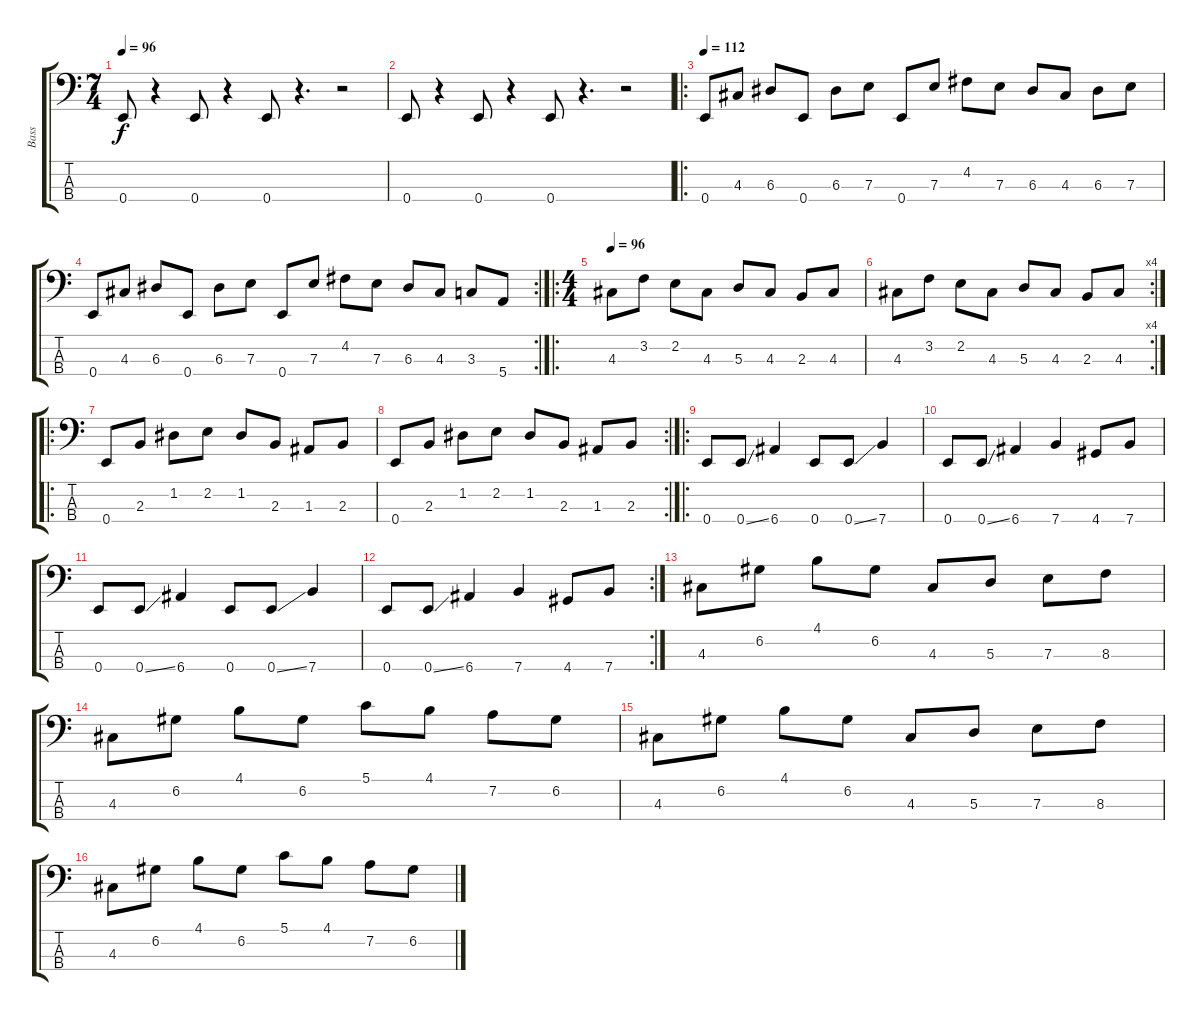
\track ("Bass" "Bass") {instrument electricbassfinger}
\staff {score tabs}
\tuning (G2 D2 A1 E1) {hide}
\ts (7 4)
\tempo 96
\tempo 128
\tempo 96
\clef f4
\ks c
0.4.8{dy f instrument electricbassfinger} r.4 0.4.8 r.4 0.4.8 r.4{d} r.2 |
0.4.8 r.4 0.4.8 r.4 0.4.8 r.4{d} r.2 |
\ro
\tempo 112
0.4.8 4.3.8 6.3.8 0.4.8 6.3.8 7.3.8 0.4.8 7.3.8 4.2.8 7.3.8 6.3.8 4.3.8 6.3.8 7.3.8 |
\rc 2
0.4.8 4.3.8 6.3.8 0.4.8 6.3.8 7.3.8 0.4.8 7.3.8 4.2.8 7.3.8 6.3.8 4.3.8 3.3.8 5.4.8 |
\ro
\ts (4 4)
\tempo 96
4.3.8 3.2.8 2.2.8 4.3.8 5.3.8 4.3.8 2.3.8 4.3.8 |
\rc 4
4.3.8 3.2.8 2.2.8 4.3.8 5.3.8 4.3.8 2.3.8 4.3.8 |
\ro
0.4.8 2.3.8 1.2.8 2.2.8 1.2.8 2.3.8 1.3.8 2.3.8 |
\rc 2
0.4.8 2.3.8 1.2.8 2.2.8 1.2.8 2.3.8 1.3.8 2.3.8 |
\ro
0.4.8 0.4{ss}.8 6.4.4 0.4.8 0.4{ss}.8 7.4.4 |
0.4.8 0.4{ss}.8 6.4.4 7.4.4 4.4.8 7.4.8 |
0.4.8 0.4{ss}.8 6.4.4 0.4.8 0.4{ss}.8 7.4.4 |
\rc 2
0.4.8 0.4{ss}.8 6.4.4 7.4.4 4.4.8 7.4.8 |
4.3.8 6.2.8 4.1.8 6.2.8 4.3.8 5.3.8 7.3.8 8.3.8 |
4.3.8 6.2.8 4.1.8 6.2.8 5.1.8 4.1.8 7.2.8 6.2.8 |
4.3.8 6.2.8 4.1.8 6.2.8 4.3.8 5.3.8 7.3.8 8.3.8 |
4.3.8 6.2.8 4.1.8 6.2.8 5.1.8 4.1.8 7.2.8 6.2.8
